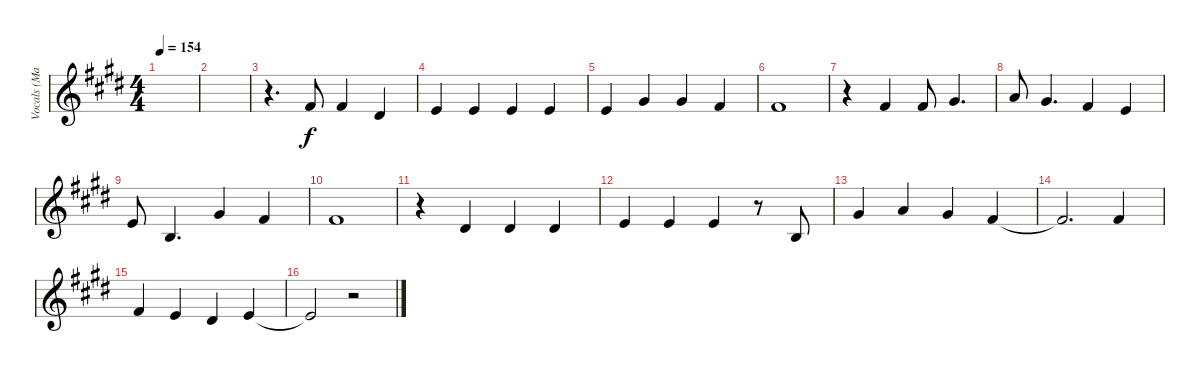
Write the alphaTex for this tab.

\track ("Vocals (Matt Skiba)" "Vocals (Ma") {instrument lead5charang}
\staff {score}
\tuning (E4 B3 G3 D3 A2 E2) {hide}
\ts (4 4)
\tempo 154
\clef g2
\ks c#minor
|
|
r.4{d} 2.1.8 2.1.4 4.2.4 |
0.1.4 0.1.4 0.1.4 0.1.4 |
0.1.4 4.1.4 4.1.4 2.1.4 |
2.1.1 |
r.4 2.1.4 2.1.8 4.1.4{d} |
5.1.8 4.1.4{d} 2.1.4 0.1.4 |
0.1.8 0.2.4{d} 4.1.4 2.1.4 |
2.1.1 |
r.4 4.2.4 4.2.4 4.2.4 |
0.1.4 0.1.4 0.1.4 r.8 0.2.8 |
4.1.4 5.1.4 4.1.4 2.1.4 |
2.1{t}.2{d} 2.1.4 |
2.1.4 0.1.4 4.2.4 0.1.4 |
0.1{t}.2 r.2
